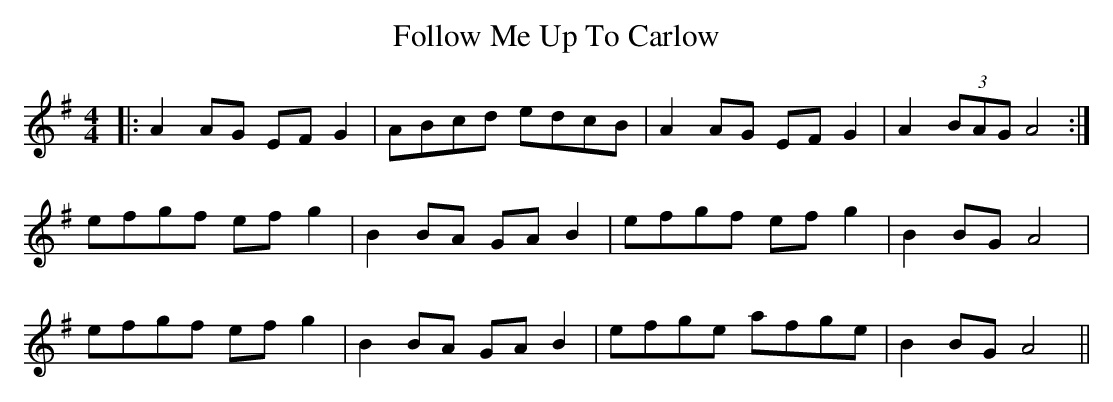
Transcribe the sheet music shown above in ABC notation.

X:1
T: Follow Me Up To Carlow
M: 4/4
L: 1/8
K: Ador
|:A2AG EFG2|ABcd edcB|A2AG EFG2|A2(3BAG A4:|
efgf efg2|B2BA GAB2|efgf efg2|B2BG A4|
efgf efg2|B2BA GAB2|efge afge|B2BG A4||
